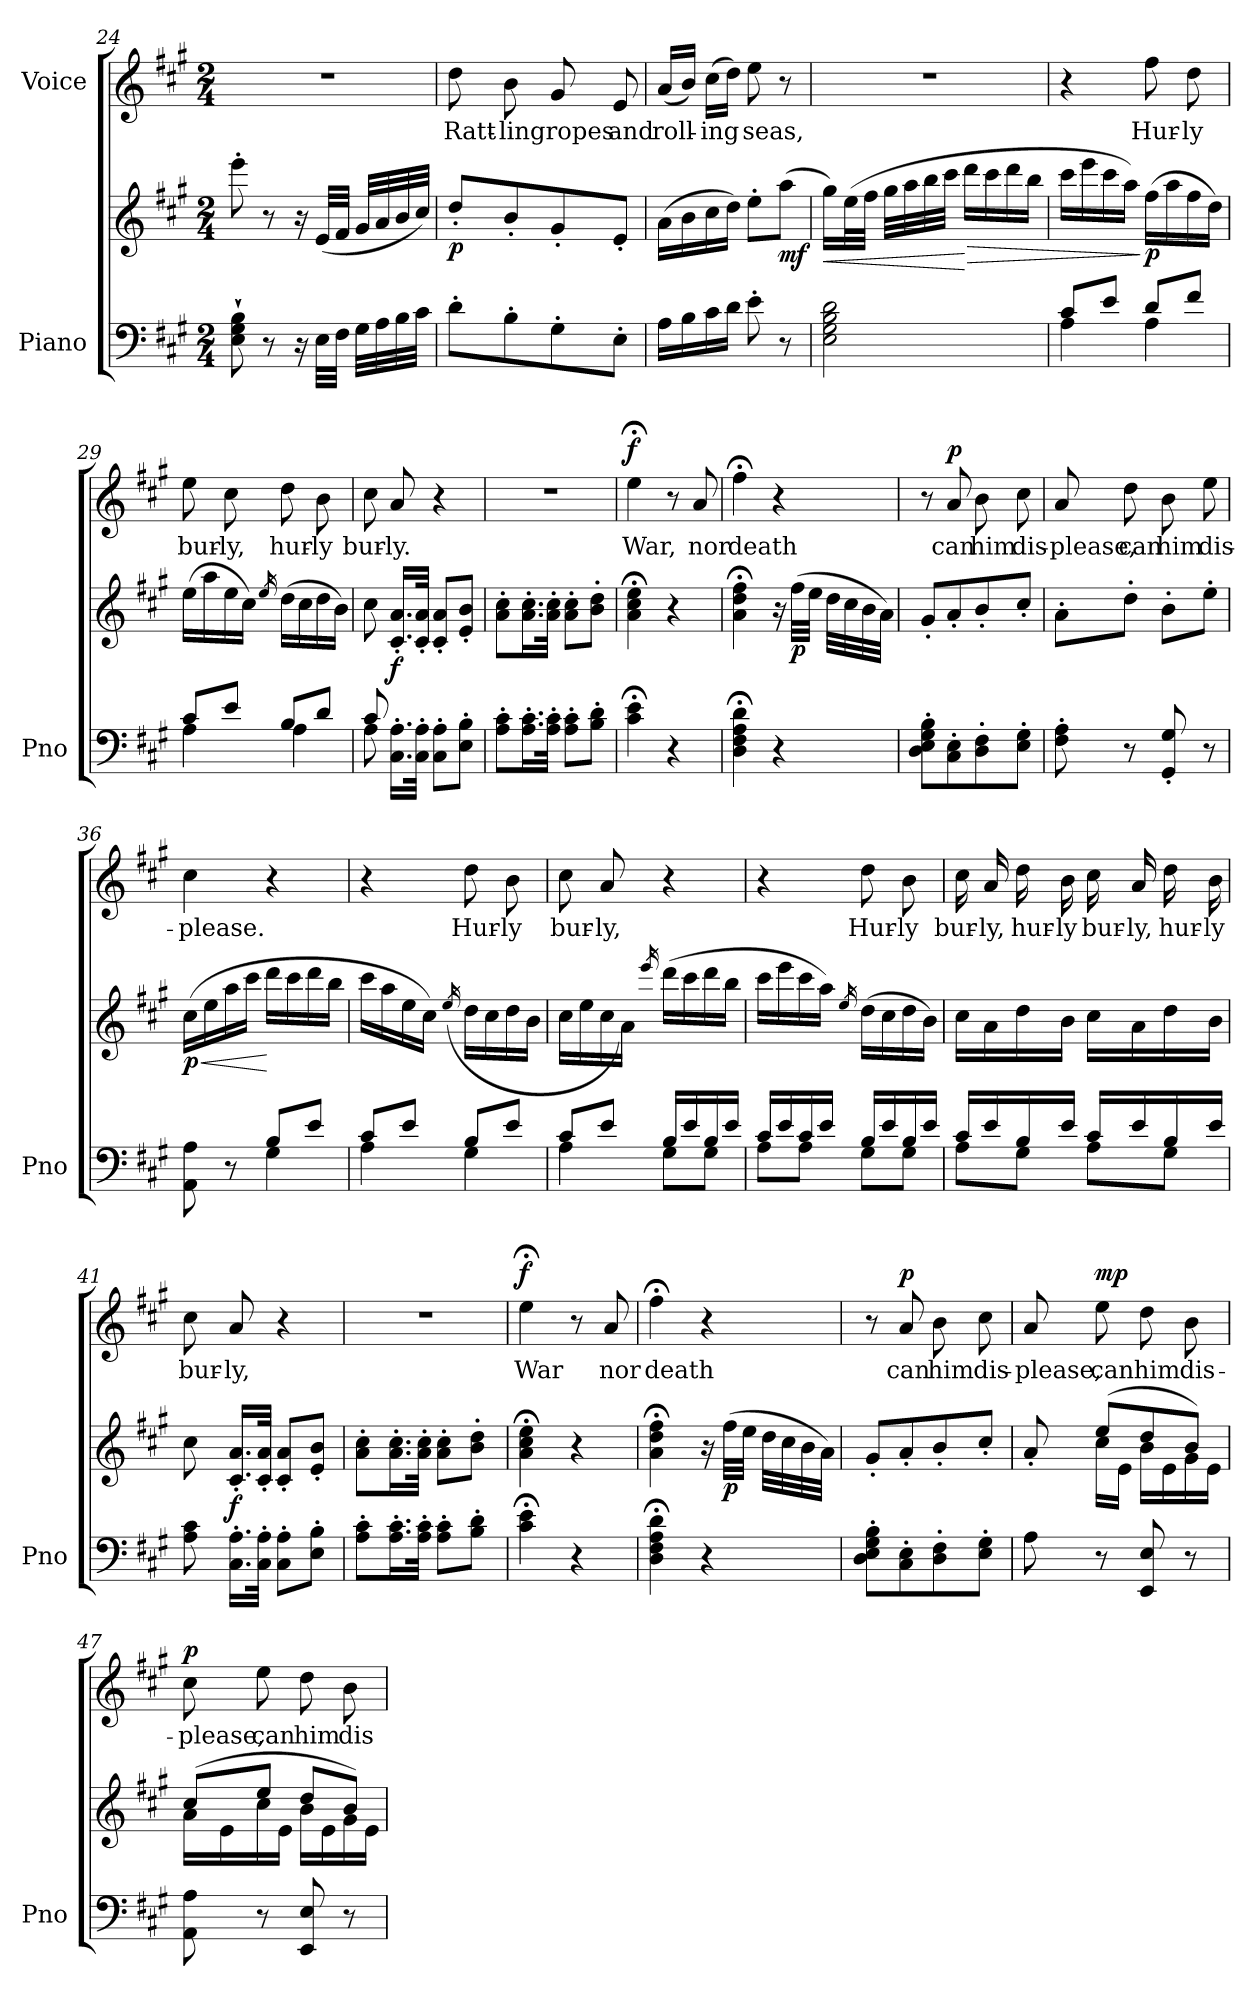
**kern	**kern	**dynam	**kern	**text	**dynam
*part2	*part2	*part2	*part1	*part1	*part1
*staff3	*staff2	*staff2/3	*staff1	*staff1	*staff1
*I"Piano	*	*	*I"Voice	*	*
*I'Pno	*	*	*	*	*
*clefF4	*clefG2	*	*clefG2	*	*
*k[f#c#g#]	*k[f#c#g#]	*	*k[f#c#g#]	*	*
*M2/4	*M2/4	*	*M2/4	*	*
=24	=24	=24	=24	=24	=24
8E\` 8G#\` 8B\`	8eee'\	.	2r	.	.
8r	8r	.	.	.	.
16r	16r	.	.	.	.
32E\LLL	(<32e/LLL	.	.	.	.
32F#\JJJ	32f#/JJJ	.	.	.	.
32G#\LLL	32g#/LLL	.	.	.	.
32A\	32a/	.	.	.	.
32B\	32b/	.	.	.	.
32c#\JJJ	32cc#/JJJ)	.	.	.	.
!!LO:LB:g=z
=25	=25	=25	=25	=25	=25
!	!	!LO:DY:b	!	!LO:LY:b	!
8d'\L	8dd'/L	p	8dd\	Ratt-	.
!	!	!	!	!LO:LY:b	!
8B'\	8b'/	.	8b\	-ling	.
!	!	!	!	!LO:LY:b	!
8G#'\	8g#'/	.	8g#/	ropes	.
!	!	!	!	!LO:LY:b	!
8E'\J	8e'/J	.	8e/	and	.
=26	=26	=26	=26	=26	=26
!	!	!	!	!LO:LY:b	!
16A\LL	(>16a\LL	.	(<16a/LL	roll-	.
16B\	16b\	.	16b/JJ)	.	.
!	!	!	!	!LO:LY:b	!
16c#\	16cc#\	.	(>16cc#\LL	-ing	.
16d\JJ	16dd\JJ)	.	16dd\JJ)	.	.
!	!	!	!	!LO:LY:b	!
8e'\	8ee'\L	.	8ee\	seas,	.
!	!	!LO:DY:b	!	!	!
8r	(>8aa\J	mf	8r	.	.
=27	=27	=27	=27	=27	=27
!	!	!LO:HP:b	!	!	!
2E\ 2G#\ 2B\ 2d\	16gg#\LL)	<	2r	.	.
.	(>32ee\L	.	.	.	.
.	32ff#\JJJ	.	.	.	.
.	32gg#\LLL	.	.	.	.
.	32aa\	.	.	.	.
.	32bb\	.	.	.	.
.	32ccc#\JJJ	.	.	.	.
!	!	!LO:HP:n=1:b	!	!	!
.	16ddd\LL	[ >	.	.	.
.	16ccc#\	.	.	.	.
.	16ddd\	.	.	.	.
.	16bb\JJ	.	.	.	.
=28	=28	=28	=28	=28	=28
*^	*	*	*	*	*
8c#/L	4A\	16ccc#\LL	.	4r	.	.
.	.	16eee\	.	.	.	.
8e/J	.	16ccc#\	.	.	.	.
.	.	16aa\JJ)	.	.	.	.
!	!	!	!LO:DY:n=1:b	!	!LO:LY:b	!
8d/L	4A\	(>16ff#\LL	] p	8ff#\	Hur-	.
.	.	16aa\	.	.	.	.
!	!	!	!	!	!LO:LY:b	!
8f#/J	.	16ff#\	.	8dd\	-ly	.
.	.	16dd\JJ)	.	.	.	.
!!LO:PB:g=z
=29	=29	=29	=29	=29	=29	=29
!	!	!	!	!	!LO:LY:b	!
8c#/L	4A\	(>16ee\LL	.	8ee\	bur-	.
.	.	16aa\	.	.	.	.
!	!	!	!	!	!LO:LY:b	!
8e/J	.	16ee\	.	8cc#\	-ly,	.
.	.	16cc#\JJ)	.	.	.	.
.	.	16qee/	.	.	.	.
!	!	!	!	!	!LO:LY:b	!
8B/L	4A\	(>16dd\LL	.	8dd\	hur-	.
.	.	16cc#\	.	.	.	.
!	!	!	!	!	!LO:LY:b	!
8d/J	.	16dd\	.	8b\	-ly	.
.	.	16b\JJ)	.	.	.	.
=30	=30	=30	=30	=30	=30	=30
!	!	!	!	!	!LO:LY:b	!
8c#/	8A\	8cc#\	.	8cc#\	bur-	.
!	!	!	!LO:DY:b	!	!LO:LY:b	!
16.C#\' 16.A\'LL	4.ryy	16.c#/' 16.a/'LL	f	8a/	-ly.	.
32C#\' 32A\'JJk	.	32c#/' 32a/'JJk	.	.	.	.
8C#\' 8A\'L	.	8c#/' 8a/'L	.	4r	.	.
8E\' 8B\'J	.	8e/' 8b/'J	.	.	.	.
*v	*v	*	*	*	*	*
=31	=31	=31	=31	=31	=31
8A\' 8c#\'L	8a\' 8cc#\'L	.	2r	.	.
16.A\' 16.c#\'L	16.a\' 16.cc#\'L	.	.	.	.
32A\' 32c#\'JJk	32a\' 32cc#\'JJk	.	.	.	.
8A\' 8c#\'L	8a\' 8cc#\'L	.	.	.	.
8B\' 8d\'J	8b\' 8dd\'J	.	.	.	.
=32	=32	=32	=32	=32	=32
!	!	!	!	!LO:LY:b	!LO:DY:a
4c#\;< 4e\;<	4a\;< 4cc#\;< 4ee\;<	.	4ee;<\	War,	f
4r	4r	.	8r	.	.
!	!	!	!	!LO:LY:b	!
.	.	.	8a/	nor	.
=33	=33	=33	=33	=33	=33
!	!	!	!	!LO:LY:b	!
4D\;< 4F#\;< 4A\;< 4d\;<	4a\;< 4dd\;< 4ff#\;<	.	4ff#;<\	death	.
4r	16r	.	4r	.	.
!	!	!LO:DY:b	!	!	!
.	(>32ff#\LLL	p	.	.	.
.	32ee\JJJ	.	.	.	.
.	32dd\LLL	.	.	.	.
.	32cc#\	.	.	.	.
.	32b\	.	.	.	.
.	32a\JJJ)	.	.	.	.
!!LO:LB:g=z
=34	=34	=34	=34	=34	=34
8D\' 8E\' 8G#\' 8B\'L	8g#'/L	.	8r	.	.
!	!	!	!	!LO:LY:b	!LO:DY:a
8C#\' 8E\'	8a'/	.	8a/	can	p
!	!	!	!	!LO:LY:b	!
8D\' 8F#\'	8b'/	.	8b\	him	.
!	!	!	!	!LO:LY:b	!
8E\' 8G#\'J	8cc#'/J	.	8cc#\	dis-	.
=35	=35	=35	=35	=35	=35
!	!	!	!	!LO:LY:b	!
8F#\' 8A\'	8a'\L	.	8a/	-please,	.
!	!	!	!	!LO:LY:b	!
8r	8dd'\J	.	8dd\	can	.
!	!	!	!	!LO:LY:b	!
8GG#/' 8G#/'	8b'\L	.	8b\	him	.
!	!	!	!	!LO:LY:b	!
8r	8ee'\J	.	8ee\	dis-	.
=36	=36	=36	=36	=36	=36
*^	*	*	*	*	*
!	!	!	!LO:HP:b	!	!LO:LY:b	!
!	!	!	!LO:DY:n=1:b	!	!	!
8AA\ 8A\	4ryy	(>16cc#\LL	< p	4cc#\	-please.	.
.	.	16ee\	.	.	.	.
8r	.	16aa\	.	.	.	.
.	.	16ccc#\JJ	.	.	.	.
8B/L	4G#\	16ddd\LL	[	4r	.	.
.	.	16ccc#\	.	.	.	.
8e/J	.	16ddd\	.	.	.	.
.	.	16bb\JJ	.	.	.	.
=37	=37	=37	=37	=37	=37	=37
8c#/L	4A\	16ccc#\LL	.	4r	.	.
.	.	16aa\	.	.	.	.
8e/J	.	16ee\	.	.	.	.
.	.	16cc#\JJ)	.	.	.	.
.	.	(>16qee/	.	.	.	.
!	!	!	!	!	!LO:LY:b	!
8B/L	4G#\	16dd\LL	.	8dd\	Hur-	.
.	.	16cc#\	.	.	.	.
!	!	!	!	!	!LO:LY:b	!
8e/J	.	16dd\	.	8b\	-ly	.
.	.	16b\JJ	.	.	.	.
!!LO:LB:g=z
=38	=38	=38	=38	=38	=38	=38
!	!	!	!	!	!LO:LY:b	!
8c#/L	4A\	16cc#\LL	.	8cc#\	bur-	.
.	.	16ee\	.	.	.	.
!	!	!	!	!	!LO:LY:b	!
8e/J	.	16cc#\	.	8a/	-ly,	.
.	.	16a\JJ)	.	.	.	.
.	.	16qeee/	.	.	.	.
16B/LL	8G#\L	(>16ddd\LL	.	4r	.	.
16e/	.	16ccc#\	.	.	.	.
16B/	8G#\J	16ddd\	.	.	.	.
16e/JJ	.	16bb\JJ	.	.	.	.
=39	=39	=39	=39	=39	=39	=39
16c#/LL	8A\L	16ccc#\LL	.	4r	.	.
16e/	.	16eee\	.	.	.	.
16c#/	8A\J	16ccc#\	.	.	.	.
16e/JJ	.	16aa\JJ)	.	.	.	.
.	.	16qee/	.	.	.	.
!	!	!	!	!	!LO:LY:b	!
16B/LL	8G#\L	(>16dd\LL	.	8dd\	Hur-	.
16e/	.	16cc#\	.	.	.	.
!	!	!	!	!	!LO:LY:b	!
16B/	8G#\J	16dd\	.	8b\	-ly	.
16e/JJ	.	16b\JJ)	.	.	.	.
=40	=40	=40	=40	=40	=40	=40
!	!	!	!	!	!LO:LY:b	!
16c#/LL	8A\L	16cc#\LL	.	16cc#\	bur-	.
!	!	!	!	!	!LO:LY:b	!
16e/	.	16a\	.	16a/	-ly,	.
!	!	!	!	!	!LO:LY:b	!
16B/	8G#\J	16dd\	.	16dd\	hur-	.
!	!	!	!	!	!LO:LY:b	!
16e/JJ	.	16b\JJ	.	16b\	-ly	.
!	!	!	!	!	!LO:LY:b	!
16c#/LL	8A\L	16cc#\LL	.	16cc#\	bur-	.
!	!	!	!	!	!LO:LY:b	!
16e/	.	16a\	.	16a/	-ly,	.
!	!	!	!	!	!LO:LY:b	!
16B/	8G#\J	16dd\	.	16dd\	hur-	.
!	!	!	!	!	!LO:LY:b	!
16e/JJ	.	16b\JJ	.	16b\	-ly	.
*v	*v	*	*	*	*	*
!!LO:LB:g=z
=41	=41	=41	=41	=41	=41
!	!	!	!	!LO:LY:b	!
8A\ 8c#\	8cc#\	.	8cc#\	bur-	.
!	!	!LO:DY:b	!	!LO:LY:b	!
16.C#\' 16.A\'LL	16.c#/' 16.a/'LL	f	8a/	-ly,	.
32C#\' 32A\'JJk	32c#/' 32a/'JJk	.	.	.	.
8C#\' 8A\'L	8c#/' 8a/'L	.	4r	.	.
8E\' 8B\'J	8e/' 8b/'J	.	.	.	.
=42	=42	=42	=42	=42	=42
8A\' 8c#\'L	8a\' 8cc#\'L	.	2r	.	.
16.A\' 16.c#\'L	16.a\' 16.cc#\'L	.	.	.	.
32A\' 32c#\'JJk	32a\' 32cc#\'JJk	.	.	.	.
8A\' 8c#\'L	8a\' 8cc#\'L	.	.	.	.
8B\' 8d\'J	8b\' 8dd\'J	.	.	.	.
=43	=43	=43	=43	=43	=43
!	!	!	!	!LO:LY:b	!LO:DY:a
4c#\;< 4e\;<	4a\;< 4cc#\;< 4ee\;<	.	4ee;<\	War	f
4r	4r	.	8r	.	.
!	!	!	!	!LO:LY:b	!
.	.	.	8a/	nor	.
=44	=44	=44	=44	=44	=44
!	!	!	!	!LO:LY:b	!
4D\;< 4F#\;< 4A\;< 4d\;<	4a\;< 4dd\;< 4ff#\;<	.	4ff#;<\	death	.
4r	16r	.	4r	.	.
!	!	!LO:DY:b	!	!	!
.	(>32ff#\LLL	p	.	.	.
.	32ee\JJJ	.	.	.	.
.	32dd\LLL	.	.	.	.
.	32cc#\	.	.	.	.
.	32b\	.	.	.	.
.	32a\JJJ)	.	.	.	.
!!LO:PB:g=z
=45	=45	=45	=45	=45	=45
8D\' 8E\' 8G#\' 8B\'L	8g#'/L	.	8r	.	.
!	!	!	!	!LO:LY:b	!LO:DY:a
8C#\' 8E\'	8a'/	.	8a/	can	p
!	!	!	!	!LO:LY:b	!
8D\' 8F#\'	8b'/	.	8b\	him	.
!	!	!	!	!LO:LY:b	!
8E\' 8G#\'J	8cc#'/J	.	8cc#\	dis-	.
=46	=46	=46	=46	=46	=46
*	*^	*	*	*	*
!	!	!	!	!	!LO:LY:b	!
8A\	8a'/	8ryy	.	8a/	-please,	.
!	!	!	!	!	!LO:LY:b	!LO:DY:a
8r	(>8ee/L	16cc#\LL	.	8ee\	can	mp
.	.	16e\JJ	.	.	.	.
!	!	!	!	!	!LO:LY:b	!
8EE/ 8E/	8dd/	16b\LL	.	8dd\	him	.
.	.	16e\	.	.	.	.
!	!	!	!	!	!LO:LY:b	!
8r	8b/J)	16g#\	.	8b\	dis-	.
.	.	16e\JJ	.	.	.	.
=47	=47	=47	=47	=47	=47	=47
!	!	!	!	!	!LO:LY:b	!LO:DY:a
8AA\ 8A\	(>8cc#/L	16a\LL	.	8cc#\	-please,	p
.	.	16e\	.	.	.	.
!	!	!	!	!	!LO:LY:b	!
8r	8ee/J	16cc#\	.	8ee\	can	.
.	.	16e\JJ	.	.	.	.
!	!	!	!	!	!LO:LY:b	!
8EE/ 8E/	8dd/L	16b\LL	.	8dd\	him	.
.	.	16e\	.	.	.	.
!	!	!	!	!	!LO:LY:b	!
8r	8b/J)	16g#\	.	8b\	dis-	.
.	.	16e\JJ	.	.	.	.
*	*v	*v	*	*	*	*
=	=	=	=	=	=
*-	*-	*-	*-	*-	*-
